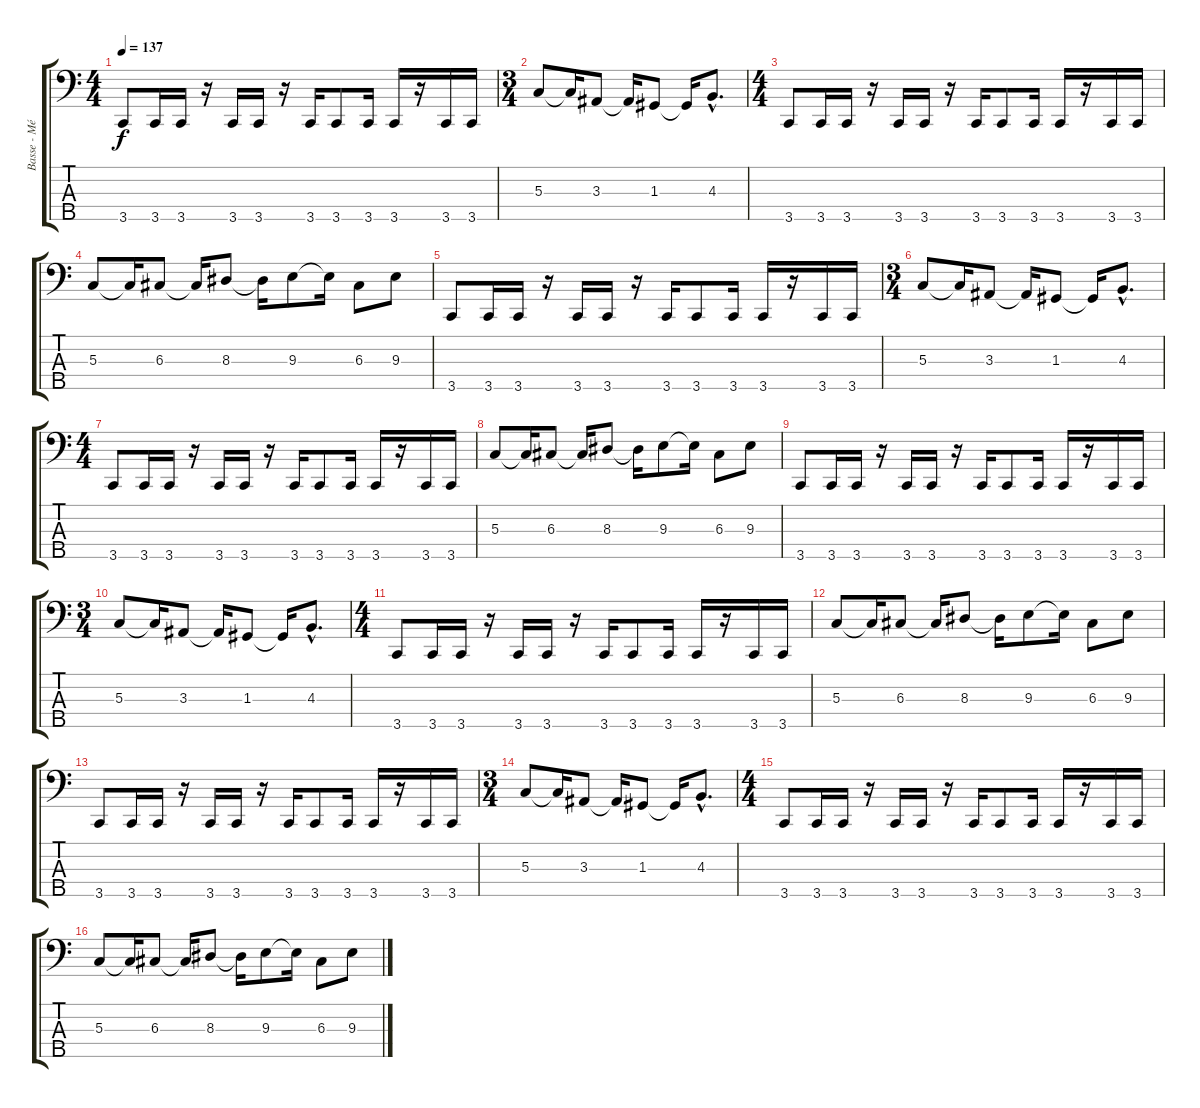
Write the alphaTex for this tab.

\track ("Basse - Mélanie / Vidda" "Basse - Mé") {instrument electricbassfinger}
\staff {score tabs}
\tuning (F2 C2 G1 D1 A0) {hide}
\ts (4 4)
\tempo 137
\clef f4
\ks c
3.5.8{dy f instrument electricbassfinger} 3.5.16 3.5.16 r.16 3.5.16 3.5.16 r.16 3.5.16 3.5.8 3.5.16 3.5.16 r.16 3.5.16 3.5.16 |
\ts (3 4)
5.3.8 5.3{t}.16 3.3.8 3.3{t}.16 1.3.8 1.3{t}.16 4.3{hac}.8{d} |
\ts (4 4)
3.5.8 3.5.16 3.5.16 r.16 3.5.16 3.5.16 r.16 3.5.16 3.5.8 3.5.16 3.5.16 r.16 3.5.16 3.5.16 |
5.3.8 5.3{t}.16 6.3.8 6.3{t}.16 8.3.8 8.3{t}.16 9.3.8 9.3{t}.16 6.3.8 9.3.8 |
3.5.8 3.5.16 3.5.16 r.16 3.5.16 3.5.16 r.16 3.5.16 3.5.8 3.5.16 3.5.16 r.16 3.5.16 3.5.16 |
\ts (3 4)
5.3.8 5.3{t}.16 3.3.8 3.3{t}.16 1.3.8 1.3{t}.16 4.3{hac}.8{d} |
\ts (4 4)
3.5.8 3.5.16 3.5.16 r.16 3.5.16 3.5.16 r.16 3.5.16 3.5.8 3.5.16 3.5.16 r.16 3.5.16 3.5.16 |
5.3.8 5.3{t}.16 6.3.8 6.3{t}.16 8.3.8 8.3{t}.16 9.3.8 9.3{t}.16 6.3.8 9.3.8 |
3.5.8 3.5.16 3.5.16 r.16 3.5.16 3.5.16 r.16 3.5.16 3.5.8 3.5.16 3.5.16 r.16 3.5.16 3.5.16 |
\ts (3 4)
5.3.8 5.3{t}.16 3.3.8 3.3{t}.16 1.3.8 1.3{t}.16 4.3{hac}.8{d} |
\ts (4 4)
3.5.8 3.5.16 3.5.16 r.16 3.5.16 3.5.16 r.16 3.5.16 3.5.8 3.5.16 3.5.16 r.16 3.5.16 3.5.16 |
5.3.8 5.3{t}.16 6.3.8 6.3{t}.16 8.3.8 8.3{t}.16 9.3.8 9.3{t}.16 6.3.8 9.3.8 |
3.5.8 3.5.16 3.5.16 r.16 3.5.16 3.5.16 r.16 3.5.16 3.5.8 3.5.16 3.5.16 r.16 3.5.16 3.5.16 |
\ts (3 4)
5.3.8 5.3{t}.16 3.3.8 3.3{t}.16 1.3.8 1.3{t}.16 4.3{hac}.8{d} |
\ts (4 4)
3.5.8 3.5.16 3.5.16 r.16 3.5.16 3.5.16 r.16 3.5.16 3.5.8 3.5.16 3.5.16 r.16 3.5.16 3.5.16 |
5.3.8 5.3{t}.16 6.3.8 6.3{t}.16 8.3.8 8.3{t}.16 9.3.8 9.3{t}.16 6.3.8 9.3.8
